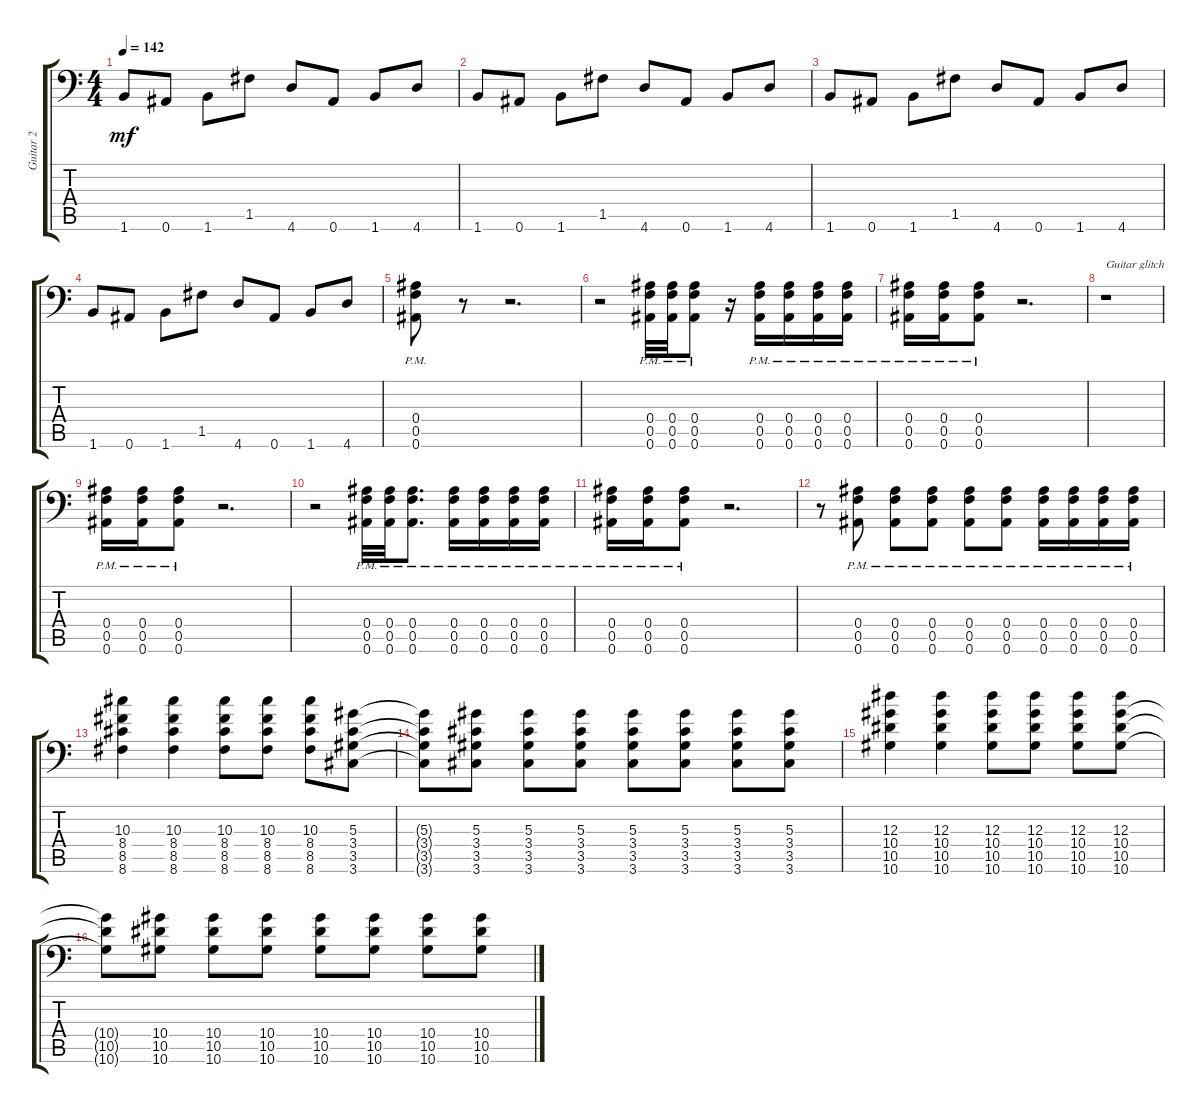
\track ("Guitar 2" "Guitar 2") {instrument distortionguitar}
\staff {score tabs}
\tuning (C4 G3 Eb3 Bb2 F2 Bb1) {hide}
\ts (4 4)
\tempo 142
\clef f4
\ks c
1.6.8{dy mf} 0.6.8 1.6.8 1.5.8 4.6.8 0.6.8 1.6.8 4.6.8 |
1.6.8 0.6.8 1.6.8 1.5.8 4.6.8 0.6.8 1.6.8 4.6.8 |
1.6.8 0.6.8 1.6.8 1.5.8 4.6.8 0.6.8 1.6.8 4.6.8 |
1.6.8 0.6.8 1.6.8 1.5.8 4.6.8 0.6.8 1.6.8 4.6.8 |
(0.4{pm} 0.5{pm} 0.6{pm}).8 r.8 r.2{d} |
r.2 (0.4{pm} 0.5{pm} 0.6{pm}).32 (0.4{pm} 0.5{pm} 0.6{pm}).32 (0.4{pm} 0.5{pm} 0.6{pm}).8 r.16 (0.4{pm} 0.5{pm} 0.6{pm}).16 (0.4{pm} 0.5{pm} 0.6{pm}).16 (0.4{pm} 0.5{pm} 0.6{pm}).16 (0.4{pm} 0.5{pm} 0.6{pm}).16 |
(0.4{pm} 0.5{pm} 0.6{pm}).16 (0.4{pm} 0.5{pm} 0.6{pm}).16 (0.4{pm} 0.5{pm} 0.6{pm}).8 r.2{d} |
r.1{txt "Guitar glitch"} |
(0.4{pm} 0.5{pm} 0.6{pm}).16 (0.4{pm} 0.5{pm} 0.6{pm}).16 (0.4{pm} 0.5{pm} 0.6{pm}).8 r.2{d} |
r.2 (0.4{pm} 0.5{pm} 0.6{pm}).32 (0.4{pm} 0.5{pm} 0.6{pm}).32 (0.4{pm} 0.5{pm} 0.6{pm}).8{d} (0.4{pm} 0.5{pm} 0.6{pm}).16 (0.4{pm} 0.5{pm} 0.6{pm}).16 (0.4{pm} 0.5{pm} 0.6{pm}).16 (0.4{pm} 0.5{pm} 0.6{pm}).16 |
(0.4{pm} 0.5{pm} 0.6{pm}).16 (0.4{pm} 0.5{pm} 0.6{pm}).16 (0.4{pm} 0.5{pm} 0.6{pm}).8 r.2{d} |
r.8 (0.4{pm} 0.5{pm} 0.6{pm}).8 (0.4{pm} 0.5{pm} 0.6{pm}).8 (0.4{pm} 0.5{pm} 0.6{pm}).8 (0.4{pm} 0.5{pm} 0.6{pm}).8 (0.4{pm} 0.5{pm} 0.6{pm}).8 (0.4{pm} 0.5{pm} 0.6{pm}).16 (0.4{pm} 0.5{pm} 0.6{pm}).16 (0.4{pm} 0.5{pm} 0.6{pm}).16 (0.4{pm} 0.5{pm} 0.6{pm}).16 |
(10.3 8.4 8.5 8.6).4 (10.3 8.4 8.5 8.6).4 (10.3 8.4 8.5 8.6).8 (10.3 8.4 8.5 8.6).8 (10.3 8.4 8.5 8.6).8 (5.3 3.4 3.5 3.6).8 |
(5.3{t} 3.4{t} 3.5{t} 3.6{t}).8 (5.3 3.4 3.5 3.6).8 (5.3 3.4 3.5 3.6).8 (5.3 3.4 3.5 3.6).8 (5.3 3.4 3.5 3.6).8 (5.3 3.4 3.5 3.6).8 (5.3 3.4 3.5 3.6).8 (5.3 3.4 3.5 3.6).8 |
(12.3 10.4 10.5 10.6).4 (12.3 10.4 10.5 10.6).4 (12.3 10.4 10.5 10.6).8 (12.3 10.4 10.5 10.6).8 (12.3 10.4 10.5 10.6).8 (12.3 10.4 10.5 10.6).8 |
(10.4{t} 10.5{t} 10.6{t}).8 (10.4 10.5 10.6).8 (10.4 10.5 10.6).8 (10.4 10.5 10.6).8 (10.4 10.5 10.6).8 (10.4 10.5 10.6).8 (10.4 10.5 10.6).8 (10.4 10.5 10.6).8
